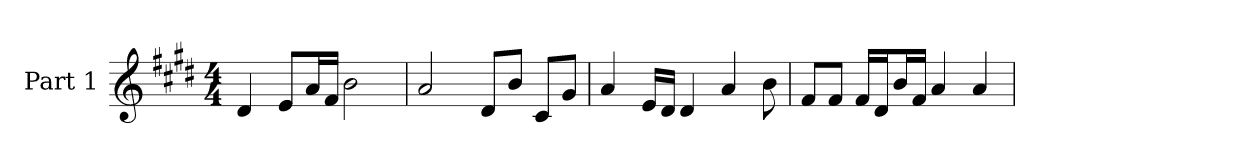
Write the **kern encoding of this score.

**kern
*part1
*staff1
*I"Part 1
*clefG2
*k[f#c#g#d#]
*E:
*M4/4
=1
4d#
8e/L
16a/L
16f#/JJ
2b
=2
2a
8d#/L
8b/J
8c#/L
8g#/J
=3
4a
16e/LL
16d#/JJ
4d#
4a
8b
=4
8f#/L
8f#/J
16f#/LL
16d#/J
16b/L
16f#/JJ
4a
4a
=
*-
